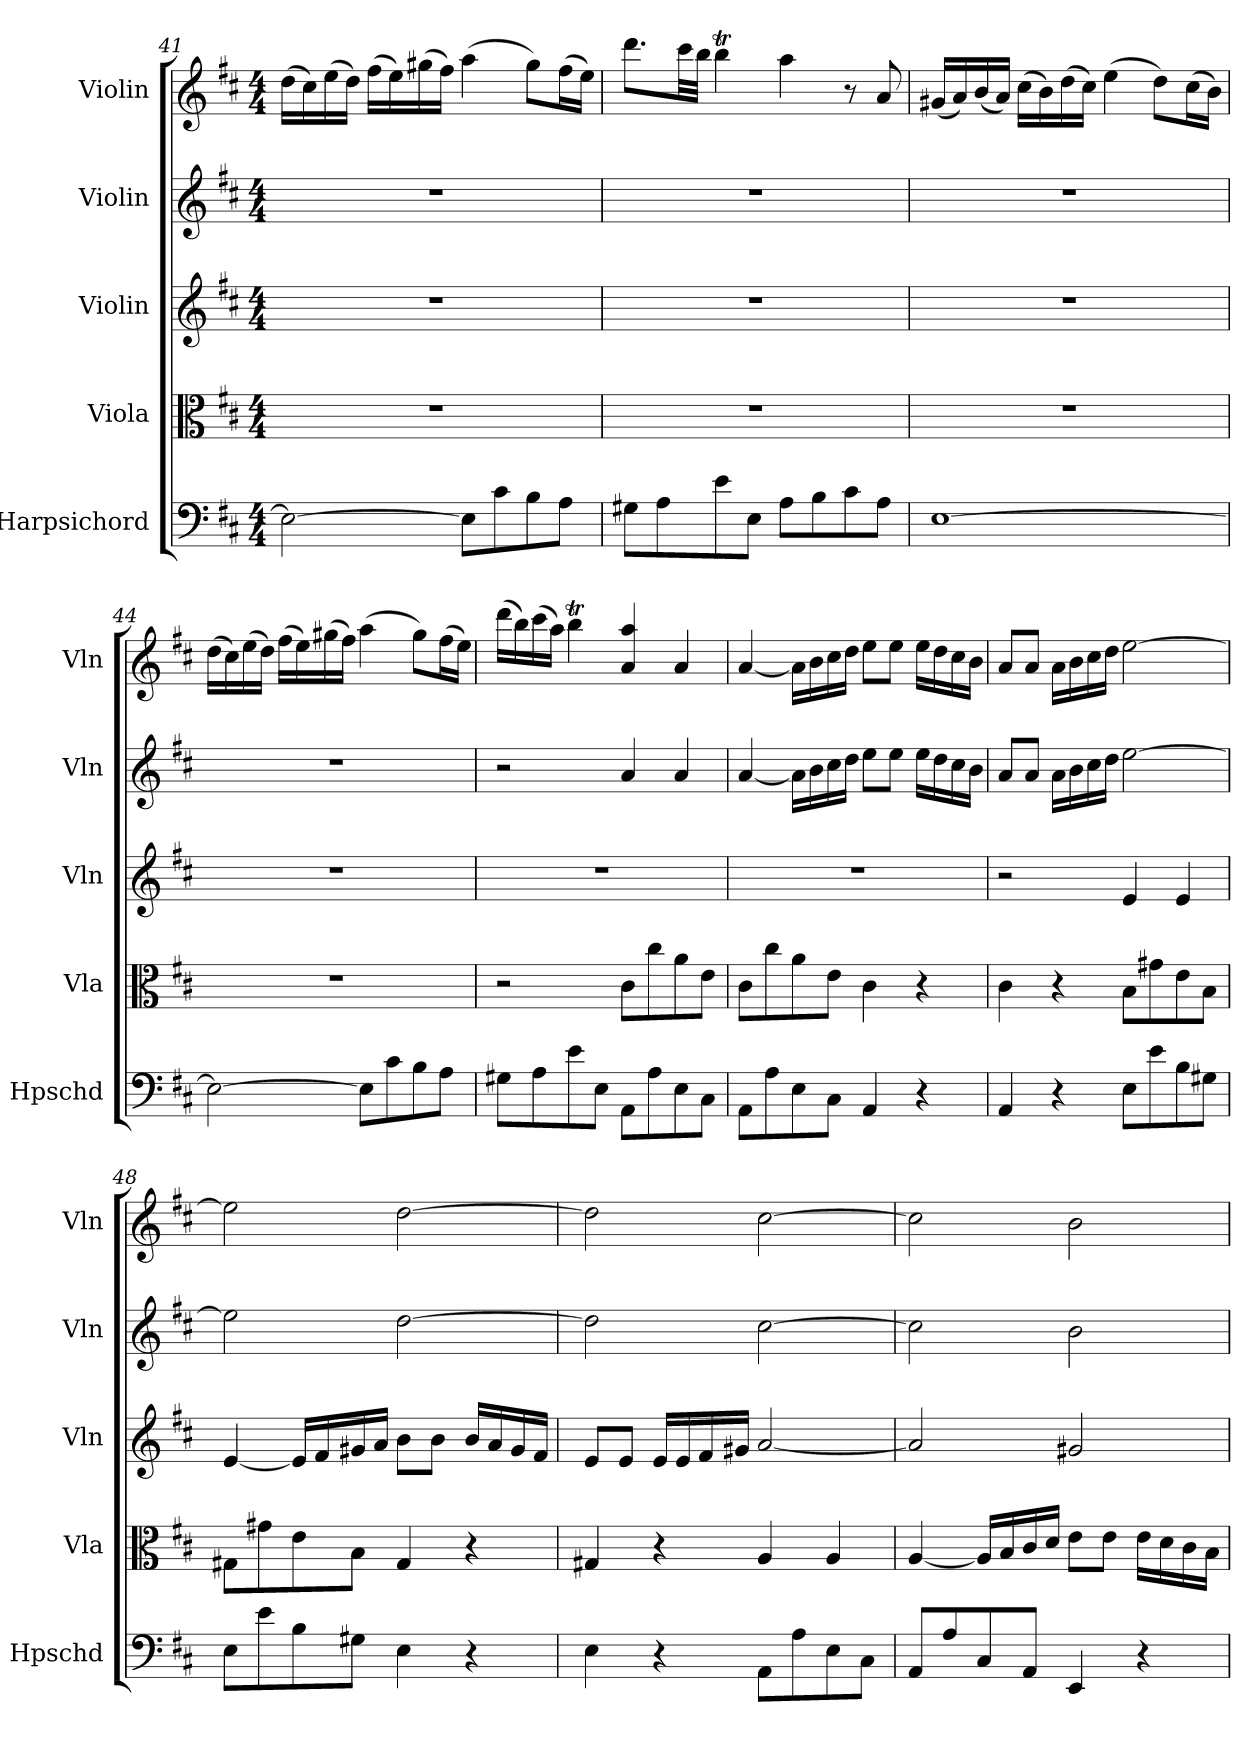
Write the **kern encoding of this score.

**kern	**kern	**kern	**kern	**kern
*part5	*part4	*part3	*part2	*part1
*staff5	*staff4	*staff3	*staff2	*staff1
*I"Harpsichord	*I"Viola	*I"Violin	*I"Violin	*I"Violin
*I'Hpschd	*I'Vla	*I'Vln	*I'Vln	*I'Vln
*clefF4	*clefC3	*clefG2	*clefG2	*clefG2
*k[f#c#]	*k[f#c#]	*k[f#c#]	*k[f#c#]	*k[f#c#]
*D:	*D:	*D:	*D:	*D:
*M4/4	*M4/4	*M4/4	*M4/4	*M4/4
=41	=41	=41	=41	=41
2E\_	1r	1r	1r	(16dd\LL
.	.	.	.	16cc#\)
.	.	.	.	(16ee\
.	.	.	.	16dd\JJ)
.	.	.	.	(16ff#\LL
.	.	.	.	16ee\)
.	.	.	.	(16gg#X\
.	.	.	.	16ff#\JJ)
8E\L]	.	.	.	(4aa\
8c#\	.	.	.	.
8B\	.	.	.	8gg#\L)
8A\J	.	.	.	(16ff#\L
.	.	.	.	16ee\JJ)
=42	=42	=42	=42	=42
8G#X\L	1r	1r	1r	8.ddd\L
8A\	.	.	.	.
.	.	.	.	32ccc#\LL
.	.	.	.	32bb\JJJ
8e\	.	.	.	4bbT\
8E\J	.	.	.	.
8A\L	.	.	.	4aa\
8B\	.	.	.	.
8c#\	.	.	.	8r
8A\J	.	.	.	8a/
=43	=43	=43	=43	=43
[1E\	1r	1r	1r	(16g#X/LL
.	.	.	.	16a/)
.	.	.	.	(16b/
.	.	.	.	16a/JJ)
.	.	.	.	(16cc#\LL
.	.	.	.	16b\)
.	.	.	.	(16dd\
.	.	.	.	16cc#\JJ)
.	.	.	.	(4ee\
.	.	.	.	8dd\L)
.	.	.	.	(16cc#\L
.	.	.	.	16b\JJ)
=44	=44	=44	=44	=44
2E\_	1r	1r	1r	(16dd\LL
.	.	.	.	16cc#\)
.	.	.	.	(16ee\
.	.	.	.	16dd\JJ)
.	.	.	.	(16ff#\LL
.	.	.	.	16ee\)
.	.	.	.	(16gg#X\
.	.	.	.	16ff#\JJ)
8E\L]	.	.	.	(4aa\
8c#\	.	.	.	.
8B\	.	.	.	8gg#\L)
8A\J	.	.	.	(16ff#\L
.	.	.	.	16ee\JJ)
=45	=45	=45	=45	=45
8G#X\L	2r	1r	2r	(16ddd\LL
.	.	.	.	16bb\)
8A\	.	.	.	(16ccc#\
.	.	.	.	16aa\JJ)
8e\	.	.	.	4bbT\
8E\J	.	.	.	.
8AA\L	8c#\L	.	4a/	4a/ 4aa/
8A\	8cc#\	.	.	.
8E\	8a\	.	4a/	4a/
8C#\J	8e\J	.	.	.
=46	=46	=46	=46	=46
8AA\L	8c#\L	1r	[4a/	[4a/
8A\	8cc#\	.	.	.
8E\	8a\	.	16a\LL]	16a\LL]
.	.	.	16b\	16b\
8C#\J	8e\J	.	16cc#\	16cc#\
.	.	.	16dd\JJ	16dd\JJ
4AA/	4c#\	.	8ee\L	8ee\L
.	.	.	8ee\J	8ee\J
4r	4r	.	16ee\LL	16ee\LL
.	.	.	16dd\	16dd\
.	.	.	16cc#\	16cc#\
.	.	.	16b\JJ	16b\JJ
=47	=47	=47	=47	=47
4AA/	4c#\	2r	8a/L	8a/L
.	.	.	8a/J	8a/J
4r	4r	.	16a\LL	16a\LL
.	.	.	16b\	16b\
.	.	.	16cc#\	16cc#\
.	.	.	16dd\JJ	16dd\JJ
8E\L	8B\L	4e/	[2ee\	[2ee\
8e\	8g#X\	.	.	.
8B\	8e\	4e/	.	.
8G#X\J	8B\J	.	.	.
=48	=48	=48	=48	=48
8E\L	8G#X\L	[4e/	2ee\]	2ee\]
8e\	8g#X\	.	.	.
8B\	8e\	16e/LL]	.	.
.	.	16f#/	.	.
8G#X\J	8B\J	16g#X/	.	.
.	.	16a/JJ	.	.
4E\	4G#/	8b\L	[2dd\	[2dd\
.	.	8b\J	.	.
4r	4r	16b/LL	.	.
.	.	16a/	.	.
.	.	16g#/	.	.
.	.	16f#/JJ	.	.
=49	=49	=49	=49	=49
4E\	4G#X/	8e/L	2dd\]	2dd\]
.	.	8e/J	.	.
4r	4r	16e/LL	.	.
.	.	16e/	.	.
.	.	16f#/	.	.
.	.	16g#X/JJ	.	.
8AA\L	4A/	[2a/	[2cc#\	[2cc#\
8A\	.	.	.	.
8E\	4A/	.	.	.
8C#\J	.	.	.	.
=50	=50	=50	=50	=50
8AA/L	[4A/	2a/]	2cc#\]	2cc#\]
8A/	.	.	.	.
8C#/	16A/LL]	.	.	.
.	16B/	.	.	.
8AA/J	16c#/	.	.	.
.	16d/JJ	.	.	.
4EE/	8e\L	2g#X/	2b\	2b\
.	8e\J	.	.	.
4r	16e\LL	.	.	.
.	16d\	.	.	.
.	16c#\	.	.	.
.	16B\JJ	.	.	.
=	=	=	=	=
*-	*-	*-	*-	*-
